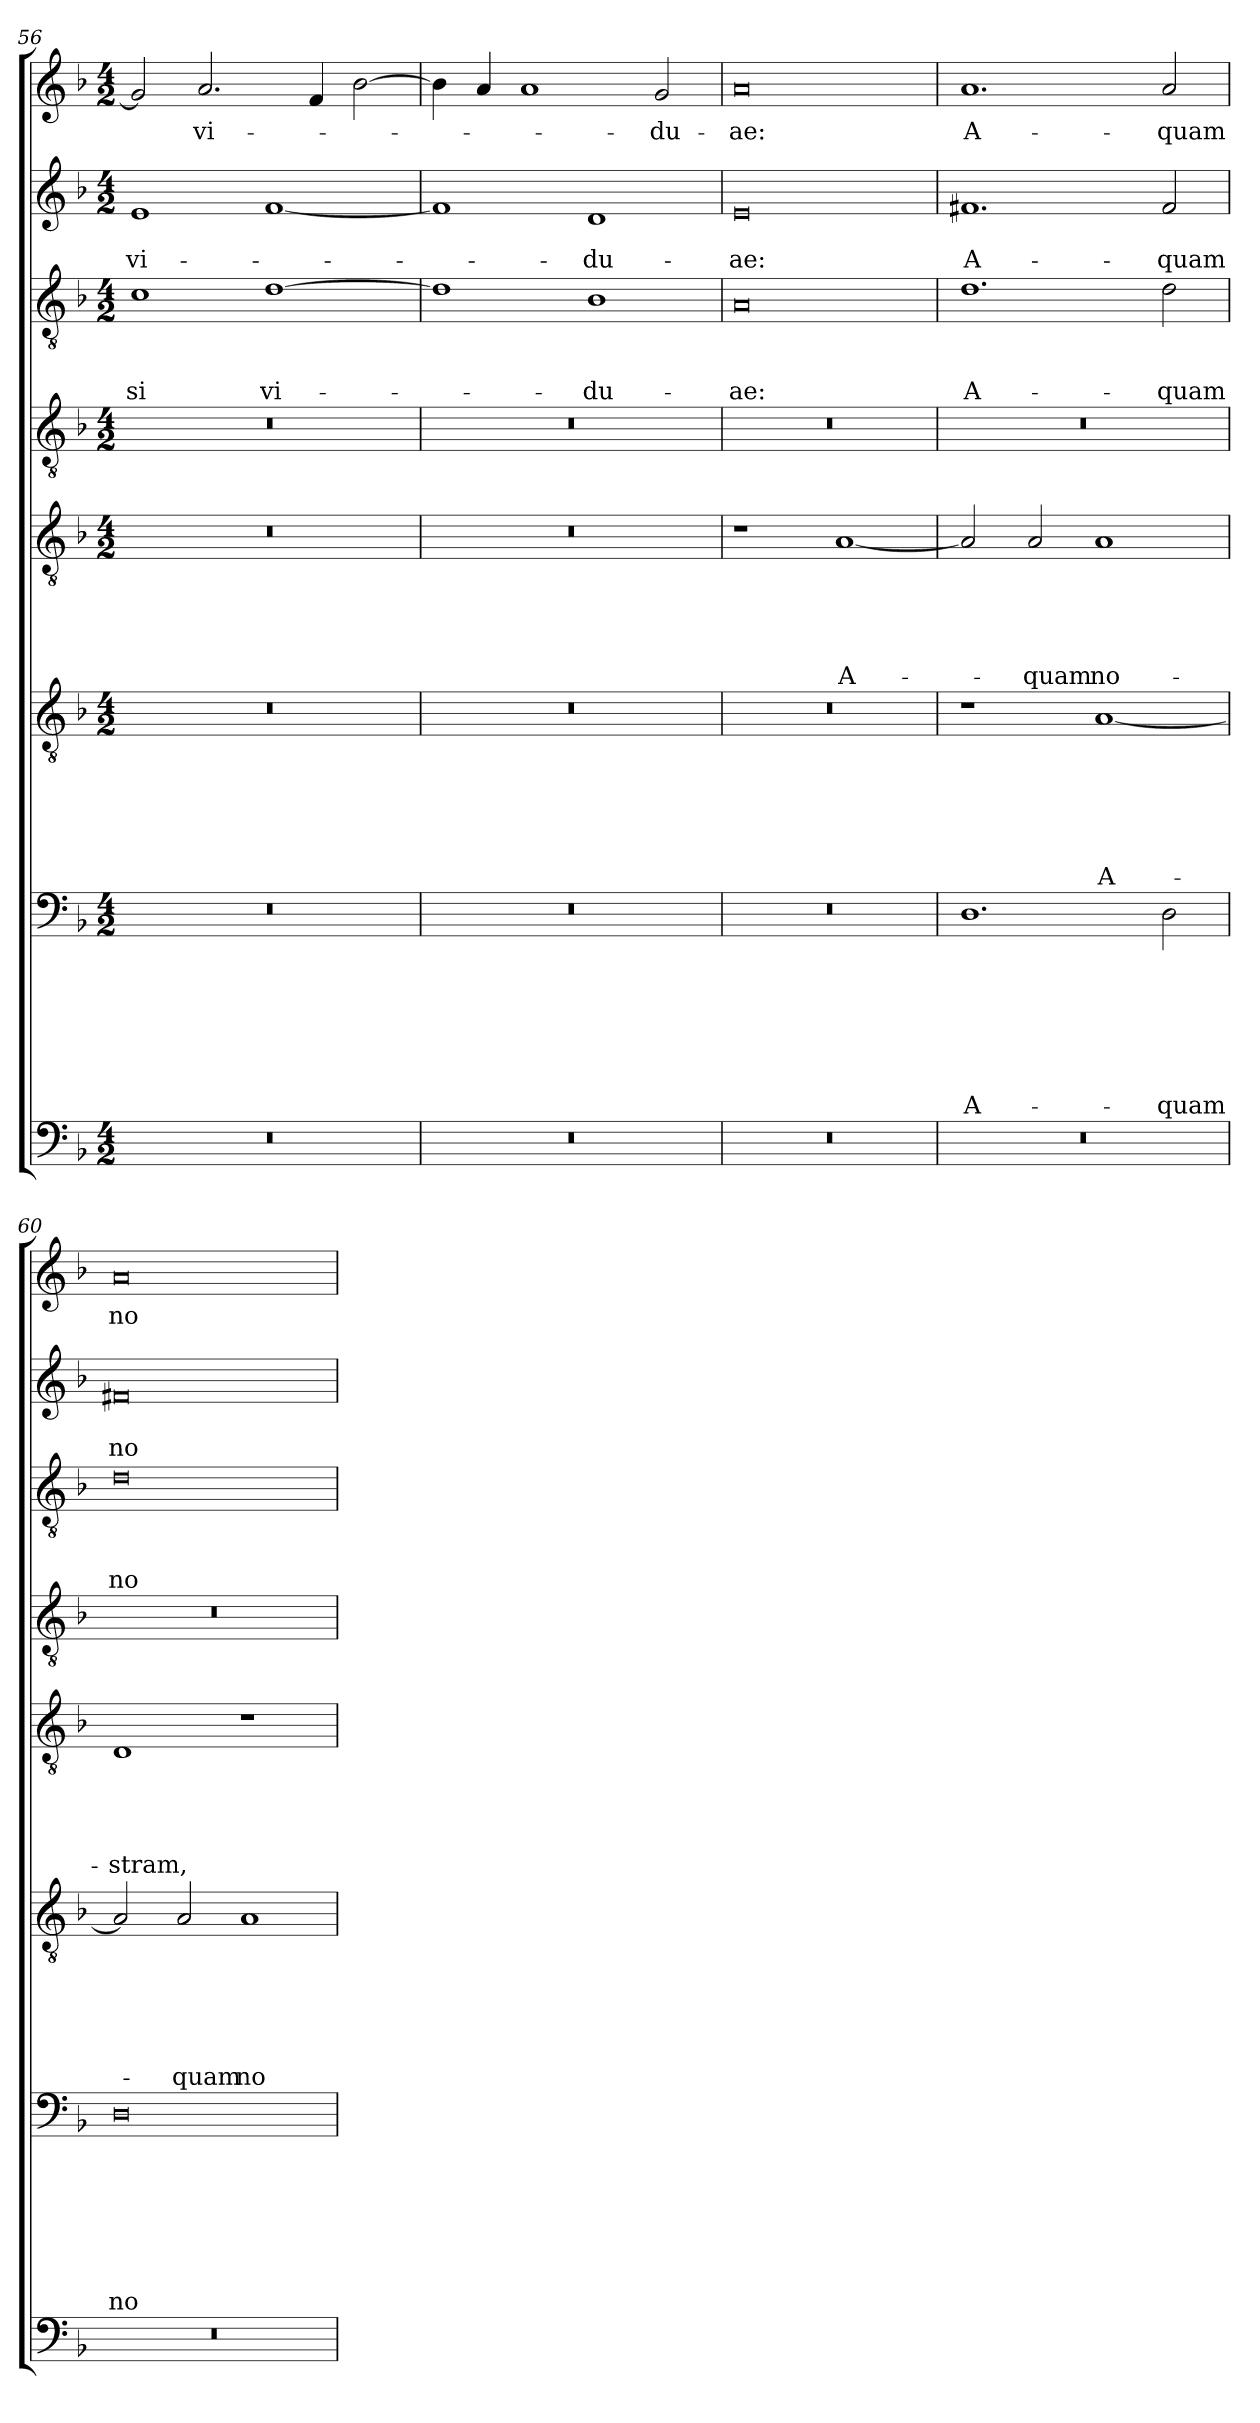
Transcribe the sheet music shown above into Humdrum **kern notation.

**kern	**kern	**text	**text	**text	**text	**text	**text	**text	**kern	**text	**text	**text	**text	**text	**text	**kern	**text	**text	**text	**text	**text	**kern	**kern	**text	**text	**text	**kern	**text	**text	**kern	**text
*part8	*part7	*part7	*part7	*part7	*part7	*part7	*part7	*part7	*part6	*part6	*part6	*part6	*part6	*part6	*part6	*part5	*part5	*part5	*part5	*part5	*part5	*part4	*part3	*part3	*part3	*part3	*part2	*part2	*part2	*part1	*part1
*staff8	*staff7	*staff7	*staff7	*staff7	*staff7	*staff7	*staff7	*staff7	*staff6	*staff6	*staff6	*staff6	*staff6	*staff6	*staff6	*staff5	*staff5	*staff5	*staff5	*staff5	*staff5	*staff4	*staff3	*staff3	*staff3	*staff3	*staff2	*staff2	*staff2	*staff1	*staff1
*clefF4	*clefF4	*	*	*	*	*	*	*	*clefGv2	*	*	*	*	*	*	*clefGv2	*	*	*	*	*	*clefGv2	*clefGv2	*	*	*	*clefG2	*	*	*clefG2	*
*k[b-]	*k[b-]	*	*	*	*	*	*	*	*k[b-]	*	*	*	*	*	*	*k[b-]	*	*	*	*	*	*k[b-]	*k[b-]	*	*	*	*k[b-]	*	*	*k[b-]	*
*d:	*d:	*	*	*	*	*	*	*	*d:	*	*	*	*	*	*	*d:	*	*	*	*	*	*d:	*d:	*	*	*	*d:	*	*	*d:	*
*M4/2	*M4/2	*	*	*	*	*	*	*	*M4/2	*	*	*	*	*	*	*M4/2	*	*	*	*	*	*M4/2	*M4/2	*	*	*	*M4/2	*	*	*M4/2	*
=56	=56	=56	=56	=56	=56	=56	=56	=56	=56	=56	=56	=56	=56	=56	=56	=56	=56	=56	=56	=56	=56	=56	=56	=56	=56	=56	=56	=56	=56	=56	=56
0r	0r	.	.	.	.	.	.	.	0r	.	.	.	.	.	.	0r	.	.	.	.	.	0r	1c	.	.	-si	1e	.	vi-	2g/]	.
.	.	.	.	.	.	.	.	.	.	.	.	.	.	.	.	.	.	.	.	.	.	.	.	.	.	.	.	.	.	2.a/	vi-
.	.	.	.	.	.	.	.	.	.	.	.	.	.	.	.	.	.	.	.	.	.	.	[1d	.	.	vi-	[1f	.	.	.	.
.	.	.	.	.	.	.	.	.	.	.	.	.	.	.	.	.	.	.	.	.	.	.	.	.	.	.	.	.	.	4f/	.
.	.	.	.	.	.	.	.	.	.	.	.	.	.	.	.	.	.	.	.	.	.	.	.	.	.	.	.	.	.	[2b-\	.
=57	=57	=57	=57	=57	=57	=57	=57	=57	=57	=57	=57	=57	=57	=57	=57	=57	=57	=57	=57	=57	=57	=57	=57	=57	=57	=57	=57	=57	=57	=57	=57
0r	0r	.	.	.	.	.	.	.	0r	.	.	.	.	.	.	0r	.	.	.	.	.	0r	1d]	.	.	.	1f]	.	.	4b-\]	.
.	.	.	.	.	.	.	.	.	.	.	.	.	.	.	.	.	.	.	.	.	.	.	.	.	.	.	.	.	.	4a/	.
.	.	.	.	.	.	.	.	.	.	.	.	.	.	.	.	.	.	.	.	.	.	.	.	.	.	.	.	.	.	1a	.
.	.	.	.	.	.	.	.	.	.	.	.	.	.	.	.	.	.	.	.	.	.	.	1B-	.	.	-du-	1d	.	-du-	.	.
.	.	.	.	.	.	.	.	.	.	.	.	.	.	.	.	.	.	.	.	.	.	.	.	.	.	.	.	.	.	2g/	-du-
!!LO:LB:g=z
=58	=58	=58	=58	=58	=58	=58	=58	=58	=58	=58	=58	=58	=58	=58	=58	=58	=58	=58	=58	=58	=58	=58	=58	=58	=58	=58	=58	=58	=58	=58	=58
0r	0r	.	.	.	.	.	.	.	0r	.	.	.	.	.	.	1r	.	.	.	.	.	0r	0A	.	.	-ae:	0e	.	-ae:	0a	-ae:
.	.	.	.	.	.	.	.	.	.	.	.	.	.	.	.	[1A	.	.	.	.	A-	.	.	.	.	.	.	.	.	.	.
=59	=59	=59	=59	=59	=59	=59	=59	=59	=59	=59	=59	=59	=59	=59	=59	=59	=59	=59	=59	=59	=59	=59	=59	=59	=59	=59	=59	=59	=59	=59	=59
0r	1.D	.	.	.	.	.	.	A-	1r	.	.	.	.	.	.	2A/]	.	.	.	.	.	0r	1.d	.	.	A-	1.f#X	.	A-	1.a	A-
.	.	.	.	.	.	.	.	.	.	.	.	.	.	.	.	2A/	.	.	.	.	-quam	.	.	.	.	.	.	.	.	.	.
.	.	.	.	.	.	.	.	.	[1A	.	.	.	.	.	A-	1A	.	.	.	.	no-	.	.	.	.	.	.	.	.	.	.
.	2D\	.	.	.	.	.	.	-quam	.	.	.	.	.	.	.	.	.	.	.	.	.	.	2d\	.	.	-quam	2f#/	.	-quam	2a/	-quam
=60	=60	=60	=60	=60	=60	=60	=60	=60	=60	=60	=60	=60	=60	=60	=60	=60	=60	=60	=60	=60	=60	=60	=60	=60	=60	=60	=60	=60	=60	=60	=60
0r	0D	.	.	.	.	.	.	no-	2A/]	.	.	.	.	.	.	1D	.	.	.	.	-stram,	0r	0d	.	.	no-	0f#X	.	no-	0a	no-
.	.	.	.	.	.	.	.	.	2A/	.	.	.	.	.	-quam	.	.	.	.	.	.	.	.	.	.	.	.	.	.	.	.
.	.	.	.	.	.	.	.	.	1A	.	.	.	.	.	no-	1r	.	.	.	.	.	.	.	.	.	.	.	.	.	.	.
=	=	=	=	=	=	=	=	=	=	=	=	=	=	=	=	=	=	=	=	=	=	=	=	=	=	=	=	=	=	=	=
*-	*-	*-	*-	*-	*-	*-	*-	*-	*-	*-	*-	*-	*-	*-	*-	*-	*-	*-	*-	*-	*-	*-	*-	*-	*-	*-	*-	*-	*-	*-	*-
